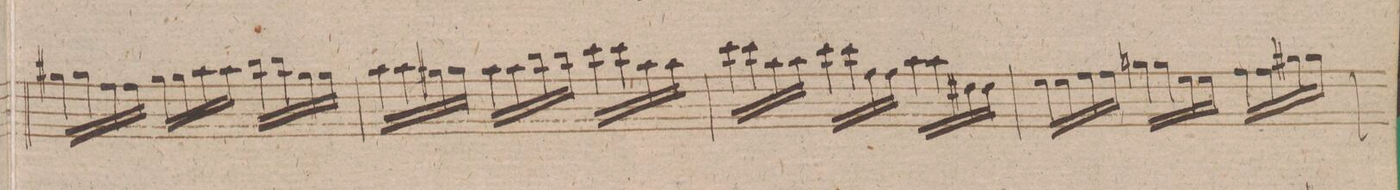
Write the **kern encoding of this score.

**kern	**dynam
*I"Violino 1mo	*
*clefG2	*
*k[f#]	*
*met(c|)	*
*M3/4	*
16gg#X\LL	.
16gg#\	.
16ff#\	.
16ff#\JJ	.
16gg#\LL	.
16gg#\	.
*16\left	*
16aa\	.
16aa\JJ	.
*16\right	*
16bb\LL	.
16bb\	.
16gg#\	.
16gg#\JJ	.
=240	=240
16aa\LL	.
16aa\	.
16gg#X\	.
16gg#\JJ	.
16aa\LL	.
16aa\	.
16bb\	.
16bb\JJ	.
16ccc\LL	.
16ccc\	.
16aa\	.
16aa\JJ	.
=241	=241
16ccc\LL	.
16ccc\	.
16aa\	.
16aa\JJ	.
16ccc\LL	.
16ccc\	.
16ff#\	.
16ff#\JJ	.
16aa\LL	.
16aa\	.
16dd#X\	.
16dd#\JJ	.
=242	=242
16ee\LL	.
16ee\	.
16ff#\	.
16ff#\JJ	.
16ggn\LL	.
16gg\	.
16ee\	.
16ee\JJ	.
16ff#\LL	.
16ff#\	.
16gg#X\	.
16gg#\JJ	.
=243	=243
*-	*-
